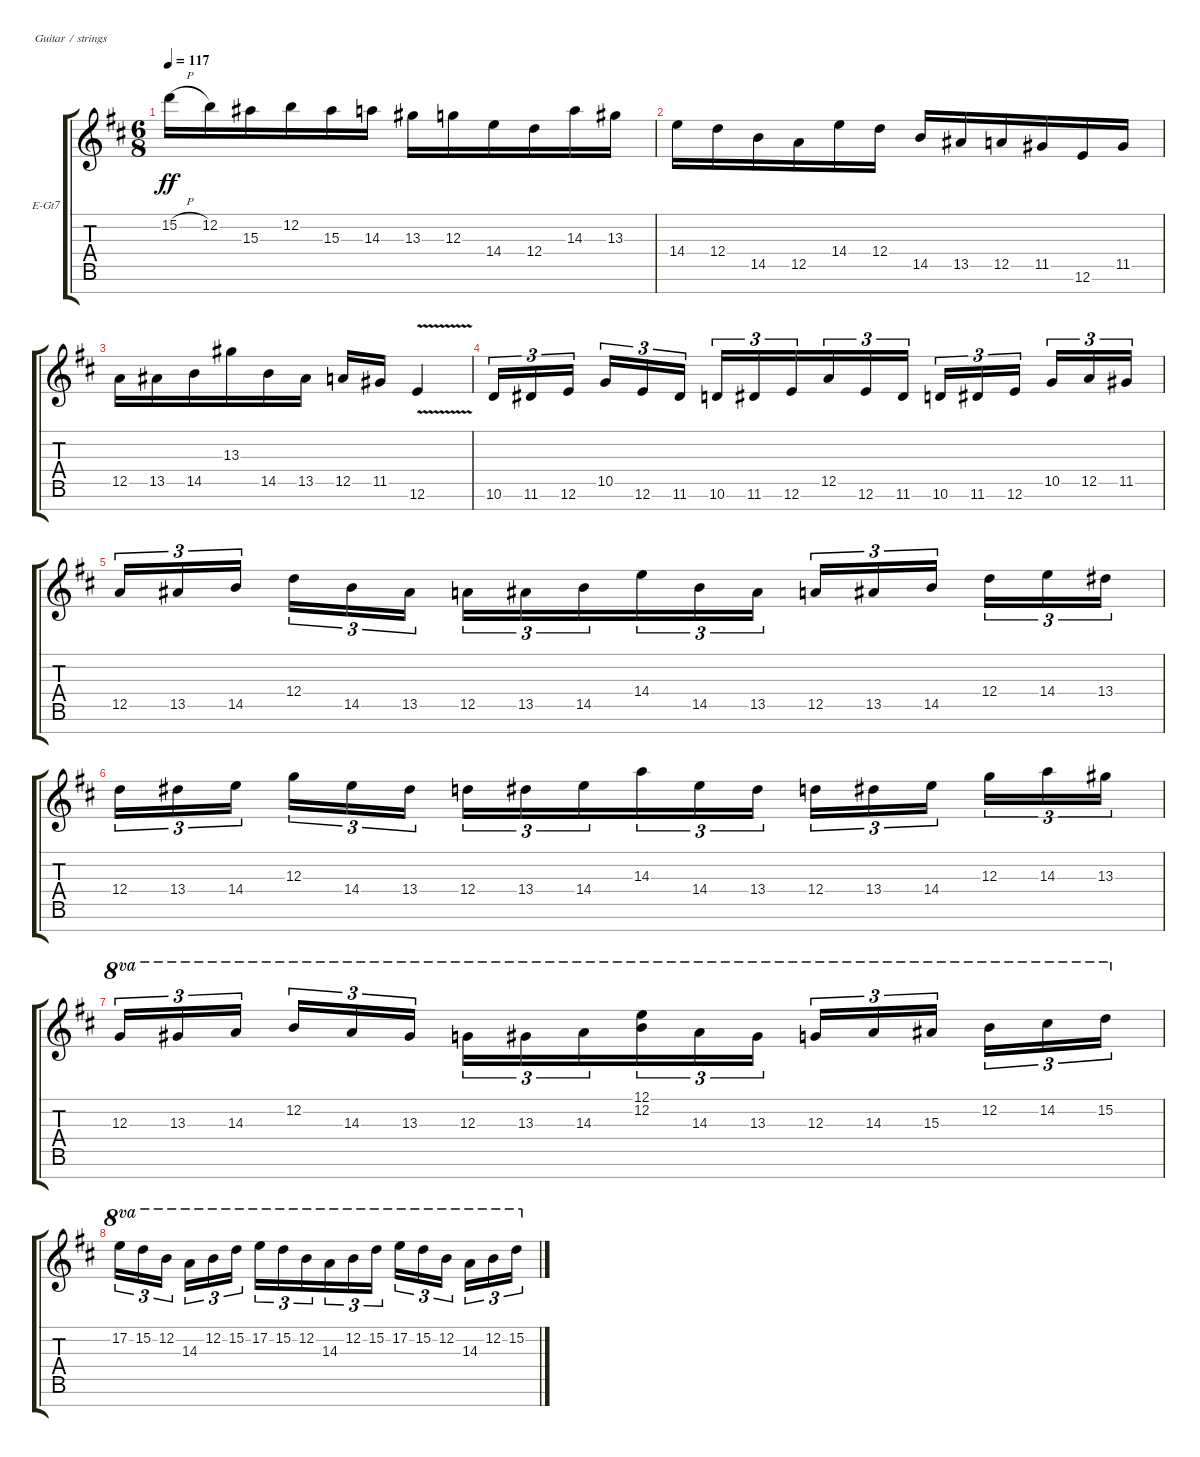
\bracketExtendMode groupsimilarinstruments
\firstSystemTrackNameOrientation horizontal
\otherSystemsTrackNameOrientation horizontal
\track ("Lead Guitar 1" "E-Gt7") {instrument overdrivenguitar}
\staff {score tabs}
\tuning (E4 B3 G3 D3 A2 E2 B1)
\ts (6 8)
\tempo 117
\clef g2
\ks d
15.2{h}.16{dy ff} 12.2.16 15.3.16 12.2.16 15.3.16 14.3.16 13.3.16 12.3.16 14.4.16 12.4.16 14.3.16 13.3.16 |
14.4.16 12.4.16 14.5.16 12.5.16 14.4.16 12.4.16 14.5.16 13.5.16 12.5.16 11.5.16 12.6.16 11.5.16 |
12.5.16 13.5.16 14.5.16 13.3.16 14.5.16 13.5.16 12.5.16 11.5.16 12.6{v}.4 |
10.6.16{tu (3 2)} 11.6.16{tu (3 2)} 12.6.16{tu (3 2)} 10.5.16{tu (3 2)} 12.6.16{tu (3 2)} 11.6.16{tu (3 2)} 10.6.16{tu (3 2)} 11.6.16{tu (3 2)} 12.6.16{tu (3 2) beam merge} 12.5.16{tu (3 2)} 12.6.16{tu (3 2)} 11.6.16{tu (3 2)} 10.6.16{tu (3 2)} 11.6.16{tu (3 2)} 12.6.16{tu (3 2)} 10.5.16{tu (3 2)} 12.5.16{tu (3 2)} 11.5.16{tu (3 2)} |
12.5.16{tu (3 2)} 13.5.16{tu (3 2)} 14.5.16{tu (3 2)} 12.4.16{tu (3 2)} 14.5.16{tu (3 2)} 13.5.16{tu (3 2)} 12.5.16{tu (3 2)} 13.5.16{tu (3 2)} 14.5.16{tu (3 2) beam merge} 14.4.16{tu (3 2)} 14.5.16{tu (3 2)} 13.5.16{tu (3 2)} 12.5.16{tu (3 2)} 13.5.16{tu (3 2)} 14.5.16{tu (3 2)} 12.4.16{tu (3 2)} 14.4.16{tu (3 2)} 13.4.16{tu (3 2)} |
12.4.16{tu (3 2)} 13.4.16{tu (3 2)} 14.4.16{tu (3 2)} 12.3.16{tu (3 2)} 14.4.16{tu (3 2)} 13.4.16{tu (3 2)} 12.4.16{tu (3 2)} 13.4.16{tu (3 2)} 14.4.16{tu (3 2) beam merge} 14.3.16{tu (3 2)} 14.4.16{tu (3 2)} 13.4.16{tu (3 2)} 12.4.16{tu (3 2)} 13.4.16{tu (3 2)} 14.4.16{tu (3 2)} 12.3.16{tu (3 2)} 14.3.16{tu (3 2)} 13.3.16{tu (3 2)} |
12.3.16{tu (3 2) ot 8va} 13.3.16{tu (3 2) ot 8va} 14.3.16{tu (3 2) ot 8va} 12.2.16{tu (3 2) ot 8va} 14.3.16{tu (3 2) ot 8va} 13.3.16{tu (3 2) ot 8va} 12.3.16{tu (3 2) ot 8va} 13.3.16{tu (3 2) ot 8va} 14.3.16{tu (3 2) ot 8va beam merge} (12.1 12.2).16{tu (3 2) ot 8va} 14.3.16{tu (3 2) ot 8va} 13.3.16{tu (3 2) ot 8va} 12.3.16{tu (3 2) ot 8va} 14.3.16{tu (3 2) ot 8va} 15.3.16{tu (3 2) ot 8va} 12.2.16{tu (3 2) ot 8va} 14.2.16{tu (3 2) ot 8va} 15.2.16{tu (3 2) ot 8va} |
17.2.16{tu (3 2) ot 8va} 15.2.16{tu (3 2) ot 8va} 12.2.16{tu (3 2) ot 8va} 14.3.16{tu (3 2) ot 8va} 12.2.16{tu (3 2) ot 8va} 15.2.16{tu (3 2) ot 8va} 17.2.16{tu (3 2) ot 8va} 15.2.16{tu (3 2) ot 8va} 12.2.16{tu (3 2) ot 8va beam merge} 14.3.16{tu (3 2) ot 8va} 12.2.16{tu (3 2) ot 8va} 15.2.16{tu (3 2) ot 8va} 17.2.16{tu (3 2) ot 8va} 15.2.16{tu (3 2) ot 8va} 12.2.16{tu (3 2) ot 8va} 14.3.16{tu (3 2) ot 8va} 12.2.16{tu (3 2) ot 8va} 15.2.16{tu (3 2) ot 8va}
